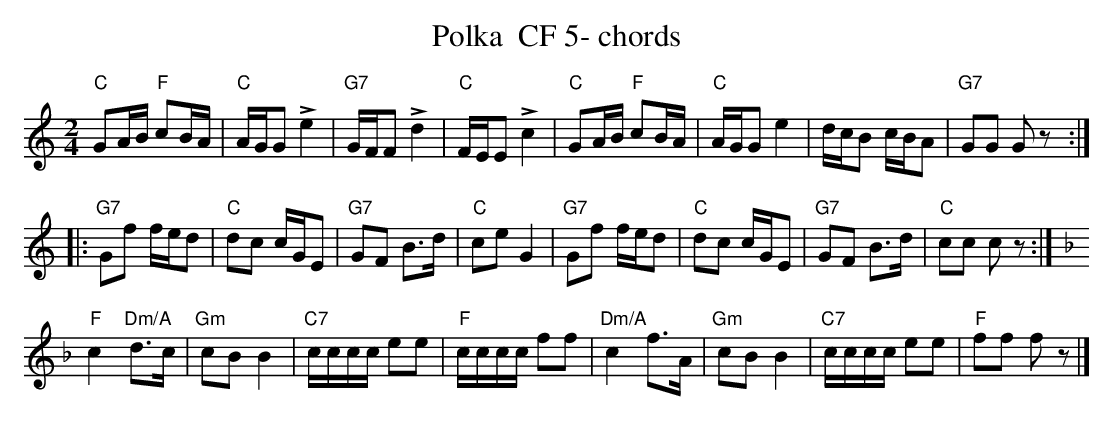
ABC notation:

X:1
T:Polka  CF 5- chords
M:2/4
L:1/16
K:Cmaj%%MIDI gchordon
"C"G2AB "F"c2BA | "C"AGG2 !>!e4 | "G7"GFF2 !>!d4 | "C"FEE2 !>!c4 | "C"G2AB "F"c2BA | "C"AGG2 e4 | dcB2 cBA2 | "G7"G2G2 G2z2 ::
"G7"G2f2 fed2 | "C"d2c2 cGE2 | "G7"G2F2 B3d | "C"c2e2G4 | "G7"G2f2 fed2 | "C"d2c2 cGE2 | "G7"G2F2 B3d | "C"c2c2 c2z2 :| [K:Fmaj]
"F"c4 "Dm/A"d3c | "Gm"c2B2B4 | "C7"cccc e2e2 | "F"cccc f2f2 | "Dm/A"c4 f3A | "Gm"c2B2B4 | "C7"cccc e2e2 | "F"f2f2 f2z2 |]
